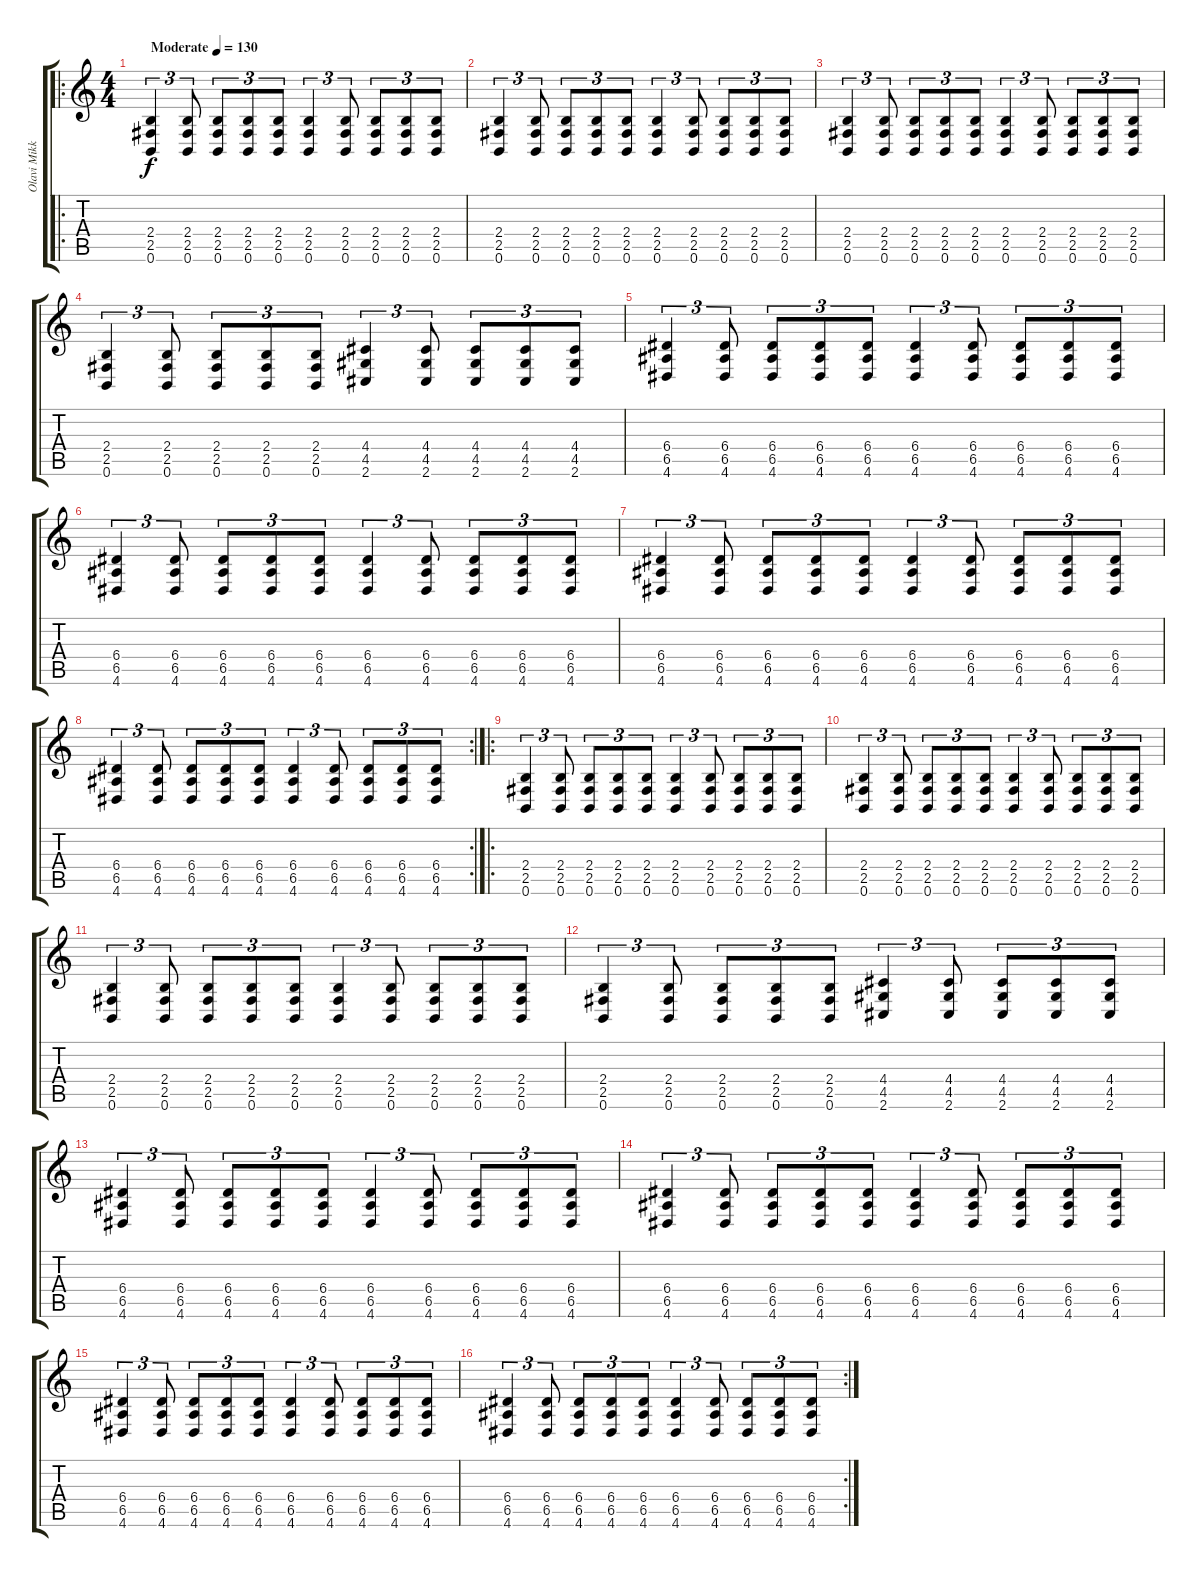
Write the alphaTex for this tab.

\track ("Olavi Mikkonen" "Olavi Mikk") {instrument distortionguitar}
\staff {score tabs}
\tuning (B3 Gb3 D3 A2 E2 B1) {hide}
\ro
\ts (4 4)
\tempo (130 "Moderate")
\clef g2
\ks c
(2.4 2.5 0.6).4{tu (3 2) dy f instrument distortionguitar} (2.4 2.5 0.6).8{tu (3 2)} (2.4 2.5 0.6).8{tu (3 2)} (2.4 2.5 0.6).8{tu (3 2)} (2.4 2.5 0.6).8{tu (3 2)} (2.4 2.5 0.6).4{tu (3 2)} (2.4 2.5 0.6).8{tu (3 2)} (2.4 2.5 0.6).8{tu (3 2)} (2.4 2.5 0.6).8{tu (3 2)} (2.4 2.5 0.6).8{tu (3 2)} |
(2.4 2.5 0.6).4{tu (3 2)} (2.4 2.5 0.6).8{tu (3 2)} (2.4 2.5 0.6).8{tu (3 2)} (2.4 2.5 0.6).8{tu (3 2)} (2.4 2.5 0.6).8{tu (3 2)} (2.4 2.5 0.6).4{tu (3 2)} (2.4 2.5 0.6).8{tu (3 2)} (2.4 2.5 0.6).8{tu (3 2)} (2.4 2.5 0.6).8{tu (3 2)} (2.4 2.5 0.6).8{tu (3 2)} |
(2.4 2.5 0.6).4{tu (3 2)} (2.4 2.5 0.6).8{tu (3 2)} (2.4 2.5 0.6).8{tu (3 2)} (2.4 2.5 0.6).8{tu (3 2)} (2.4 2.5 0.6).8{tu (3 2)} (2.4 2.5 0.6).4{tu (3 2)} (2.4 2.5 0.6).8{tu (3 2)} (2.4 2.5 0.6).8{tu (3 2)} (2.4 2.5 0.6).8{tu (3 2)} (2.4 2.5 0.6).8{tu (3 2)} |
(2.4 2.5 0.6).4{tu (3 2)} (2.4 2.5 0.6).8{tu (3 2)} (2.4 2.5 0.6).8{tu (3 2)} (2.4 2.5 0.6).8{tu (3 2)} (2.4 2.5 0.6).8{tu (3 2)} (4.4 4.5 2.6).4{tu (3 2)} (4.4 4.5 2.6).8{tu (3 2)} (4.4 4.5 2.6).8{tu (3 2)} (4.4 4.5 2.6).8{tu (3 2)} (4.4 4.5 2.6).8{tu (3 2)} |
(6.4 6.5 4.6).4{tu (3 2)} (6.4 6.5 4.6).8{tu (3 2)} (6.4 6.5 4.6).8{tu (3 2)} (6.4 6.5 4.6).8{tu (3 2)} (6.4 6.5 4.6).8{tu (3 2)} (6.4 6.5 4.6).4{tu (3 2)} (6.4 6.5 4.6).8{tu (3 2)} (6.4 6.5 4.6).8{tu (3 2)} (6.4 6.5 4.6).8{tu (3 2)} (6.4 6.5 4.6).8{tu (3 2)} |
(6.4 6.5 4.6).4{tu (3 2)} (6.4 6.5 4.6).8{tu (3 2)} (6.4 6.5 4.6).8{tu (3 2)} (6.4 6.5 4.6).8{tu (3 2)} (6.4 6.5 4.6).8{tu (3 2)} (6.4 6.5 4.6).4{tu (3 2)} (6.4 6.5 4.6).8{tu (3 2)} (6.4 6.5 4.6).8{tu (3 2)} (6.4 6.5 4.6).8{tu (3 2)} (6.4 6.5 4.6).8{tu (3 2)} |
(6.4 6.5 4.6).4{tu (3 2)} (6.4 6.5 4.6).8{tu (3 2)} (6.4 6.5 4.6).8{tu (3 2)} (6.4 6.5 4.6).8{tu (3 2)} (6.4 6.5 4.6).8{tu (3 2)} (6.4 6.5 4.6).4{tu (3 2)} (6.4 6.5 4.6).8{tu (3 2)} (6.4 6.5 4.6).8{tu (3 2)} (6.4 6.5 4.6).8{tu (3 2)} (6.4 6.5 4.6).8{tu (3 2)} |
\rc 2
(6.4 6.5 4.6).4{tu (3 2)} (6.4 6.5 4.6).8{tu (3 2)} (6.4 6.5 4.6).8{tu (3 2)} (6.4 6.5 4.6).8{tu (3 2)} (6.4 6.5 4.6).8{tu (3 2)} (6.4 6.5 4.6).4{tu (3 2)} (6.4 6.5 4.6).8{tu (3 2)} (6.4 6.5 4.6).8{tu (3 2)} (6.4 6.5 4.6).8{tu (3 2)} (6.4 6.5 4.6).8{tu (3 2)} |
\ro
(2.4 2.5 0.6).4{tu (3 2)} (2.4 2.5 0.6).8{tu (3 2)} (2.4 2.5 0.6).8{tu (3 2)} (2.4 2.5 0.6).8{tu (3 2)} (2.4 2.5 0.6).8{tu (3 2)} (2.4 2.5 0.6).4{tu (3 2)} (2.4 2.5 0.6).8{tu (3 2)} (2.4 2.5 0.6).8{tu (3 2)} (2.4 2.5 0.6).8{tu (3 2)} (2.4 2.5 0.6).8{tu (3 2)} |
(2.4 2.5 0.6).4{tu (3 2)} (2.4 2.5 0.6).8{tu (3 2)} (2.4 2.5 0.6).8{tu (3 2)} (2.4 2.5 0.6).8{tu (3 2)} (2.4 2.5 0.6).8{tu (3 2)} (2.4 2.5 0.6).4{tu (3 2)} (2.4 2.5 0.6).8{tu (3 2)} (2.4 2.5 0.6).8{tu (3 2)} (2.4 2.5 0.6).8{tu (3 2)} (2.4 2.5 0.6).8{tu (3 2)} |
(2.4 2.5 0.6).4{tu (3 2)} (2.4 2.5 0.6).8{tu (3 2)} (2.4 2.5 0.6).8{tu (3 2)} (2.4 2.5 0.6).8{tu (3 2)} (2.4 2.5 0.6).8{tu (3 2)} (2.4 2.5 0.6).4{tu (3 2)} (2.4 2.5 0.6).8{tu (3 2)} (2.4 2.5 0.6).8{tu (3 2)} (2.4 2.5 0.6).8{tu (3 2)} (2.4 2.5 0.6).8{tu (3 2)} |
(2.4 2.5 0.6).4{tu (3 2)} (2.4 2.5 0.6).8{tu (3 2)} (2.4 2.5 0.6).8{tu (3 2)} (2.4 2.5 0.6).8{tu (3 2)} (2.4 2.5 0.6).8{tu (3 2)} (4.4 4.5 2.6).4{tu (3 2)} (4.4 4.5 2.6).8{tu (3 2)} (4.4 4.5 2.6).8{tu (3 2)} (4.4 4.5 2.6).8{tu (3 2)} (4.4 4.5 2.6).8{tu (3 2)} |
(6.4 6.5 4.6).4{tu (3 2)} (6.4 6.5 4.6).8{tu (3 2)} (6.4 6.5 4.6).8{tu (3 2)} (6.4 6.5 4.6).8{tu (3 2)} (6.4 6.5 4.6).8{tu (3 2)} (6.4 6.5 4.6).4{tu (3 2)} (6.4 6.5 4.6).8{tu (3 2)} (6.4 6.5 4.6).8{tu (3 2)} (6.4 6.5 4.6).8{tu (3 2)} (6.4 6.5 4.6).8{tu (3 2)} |
(6.4 6.5 4.6).4{tu (3 2)} (6.4 6.5 4.6).8{tu (3 2)} (6.4 6.5 4.6).8{tu (3 2)} (6.4 6.5 4.6).8{tu (3 2)} (6.4 6.5 4.6).8{tu (3 2)} (6.4 6.5 4.6).4{tu (3 2)} (6.4 6.5 4.6).8{tu (3 2)} (6.4 6.5 4.6).8{tu (3 2)} (6.4 6.5 4.6).8{tu (3 2)} (6.4 6.5 4.6).8{tu (3 2)} |
(6.4 6.5 4.6).4{tu (3 2)} (6.4 6.5 4.6).8{tu (3 2)} (6.4 6.5 4.6).8{tu (3 2)} (6.4 6.5 4.6).8{tu (3 2)} (6.4 6.5 4.6).8{tu (3 2)} (6.4 6.5 4.6).4{tu (3 2)} (6.4 6.5 4.6).8{tu (3 2)} (6.4 6.5 4.6).8{tu (3 2)} (6.4 6.5 4.6).8{tu (3 2)} (6.4 6.5 4.6).8{tu (3 2)} |
\rc 2
(6.4 6.5 4.6).4{tu (3 2)} (6.4 6.5 4.6).8{tu (3 2)} (6.4 6.5 4.6).8{tu (3 2)} (6.4 6.5 4.6).8{tu (3 2)} (6.4 6.5 4.6).8{tu (3 2)} (6.4 6.5 4.6).4{tu (3 2)} (6.4 6.5 4.6).8{tu (3 2)} (6.4 6.5 4.6).8{tu (3 2)} (6.4 6.5 4.6).8{tu (3 2)} (6.4 6.5 4.6).8{tu (3 2)}
